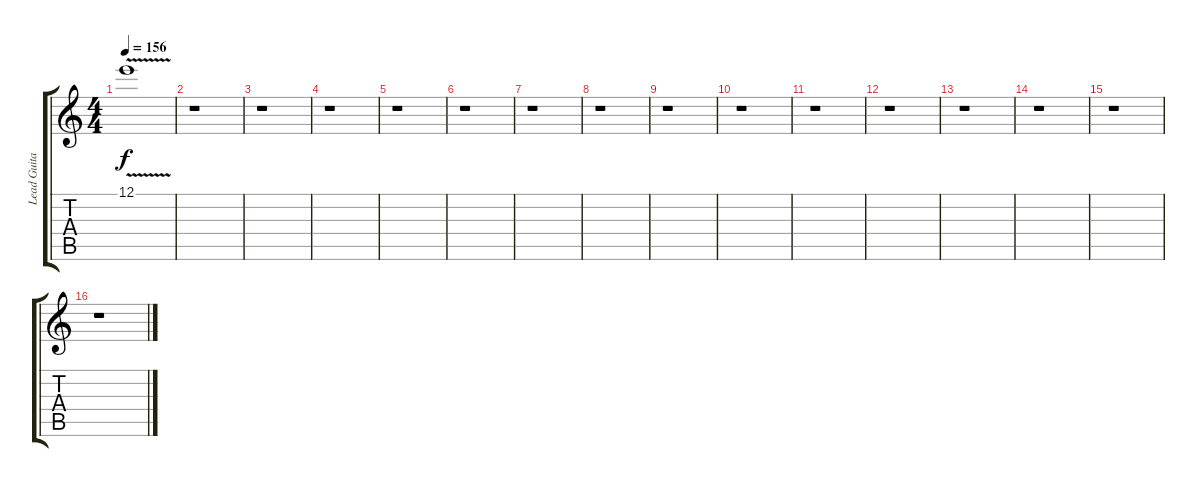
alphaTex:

\track ("Lead Guitar" "Lead Guita") {instrument overdrivenguitar}
\staff {score tabs}
\tuning (E4 B3 G3 D3 A2 E2) {hide}
\ts (4 4)
\tempo 156
\clef g2
\ks c
12.1{v}.1{dy f volume 0} |
r.1{volume 12} |
r.1 |
r.1 |
r.1 |
r.1 |
r.1 |
r.1 |
r.1 |
r.1 |
r.1 |
r.1 |
r.1 |
r.1 |
r.1 |
r.1
